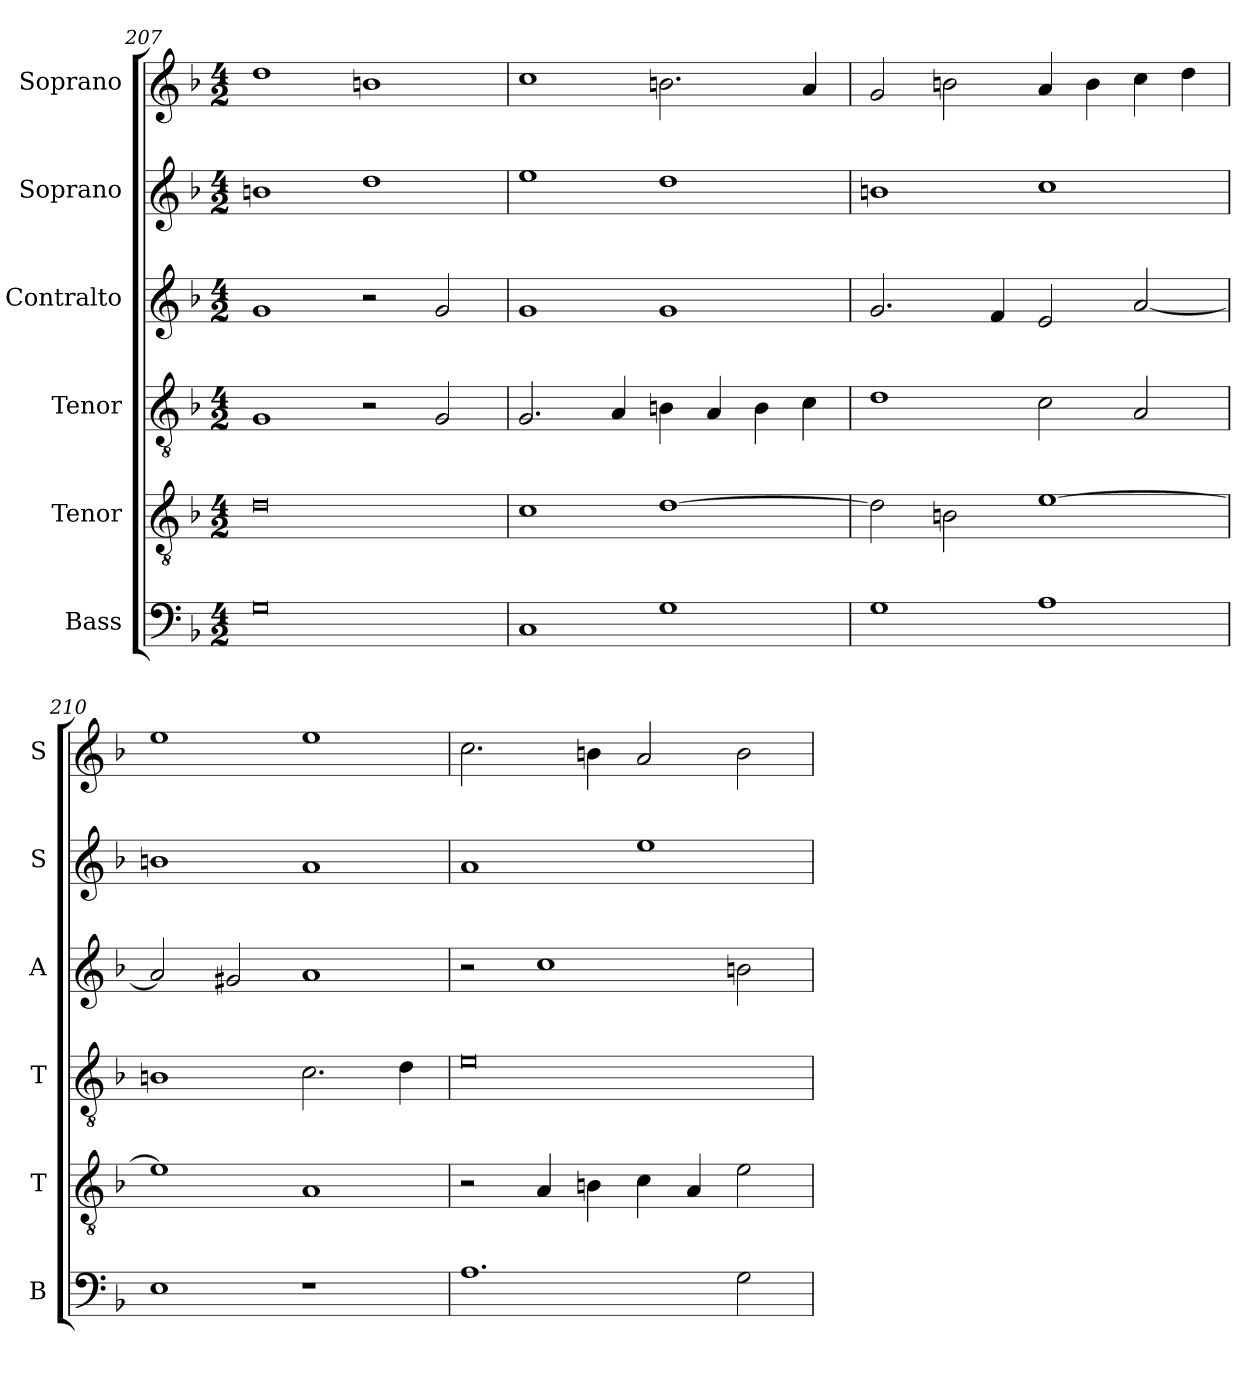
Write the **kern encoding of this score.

**kern	**kern	**kern	**kern	**kern	**kern
*part6	*part5	*part4	*part3	*part2	*part1
*staff6	*staff5	*staff4	*staff3	*staff2	*staff1
*I"Bass	*I"Tenor	*I"Tenor	*I"Contralto	*I"Soprano	*I"Soprano
*I'B	*I'T	*I'T	*I'A	*I'S	*I'S
*clefF4	*clefGv2	*clefGv2	*clefG2	*clefG2	*clefG2
*k[b-]	*k[b-]	*k[b-]	*k[b-]	*k[b-]	*k[b-]
*M4/2	*M4/2	*M4/2	*M4/2	*M4/2	*M4/2
=207	=207	=207	=207	=207	=207
0G	0d	1G	1g	1bn	1dd
.	.	2r	2r	1dd	1bn
.	.	2G	2g	.	.
=208	=208	=208	=208	=208	=208
1C	1c	2.G	1g	1ee	1cc
.	.	4A	.	.	.
1G	[1d	4Bn	1g	1dd	2.bn
.	.	4A	.	.	.
.	.	4B	.	.	.
.	.	4c	.	.	4a
=209	=209	=209	=209	=209	=209
1G	2d]	1d	2.g	1bn	2g
.	2Bn	.	.	.	2bn
.	.	.	4f	.	.
1A	[1e	2c	2e	1cc	4a
.	.	.	.	.	4b
.	.	2A	[2a	.	4cc
.	.	.	.	.	4dd
=210	=210	=210	=210	=210	=210
1E	1e]	1Bn	2a]	1bn	1ee
.	.	.	2g#X	.	.
1r	1A	2.c	1a	1a	1ee
.	.	4d	.	.	.
=211	=211	=211	=211	=211	=211
1.A	2r	0e	2r	1a	2.cc
.	4A	.	1cc	.	.
.	4Bn	.	.	.	4bn
.	4c	.	.	1ee	2a
.	4A	.	.	.	.
2G	2e	.	2bn	.	2b
=	=	=	=	=	=
*-	*-	*-	*-	*-	*-
